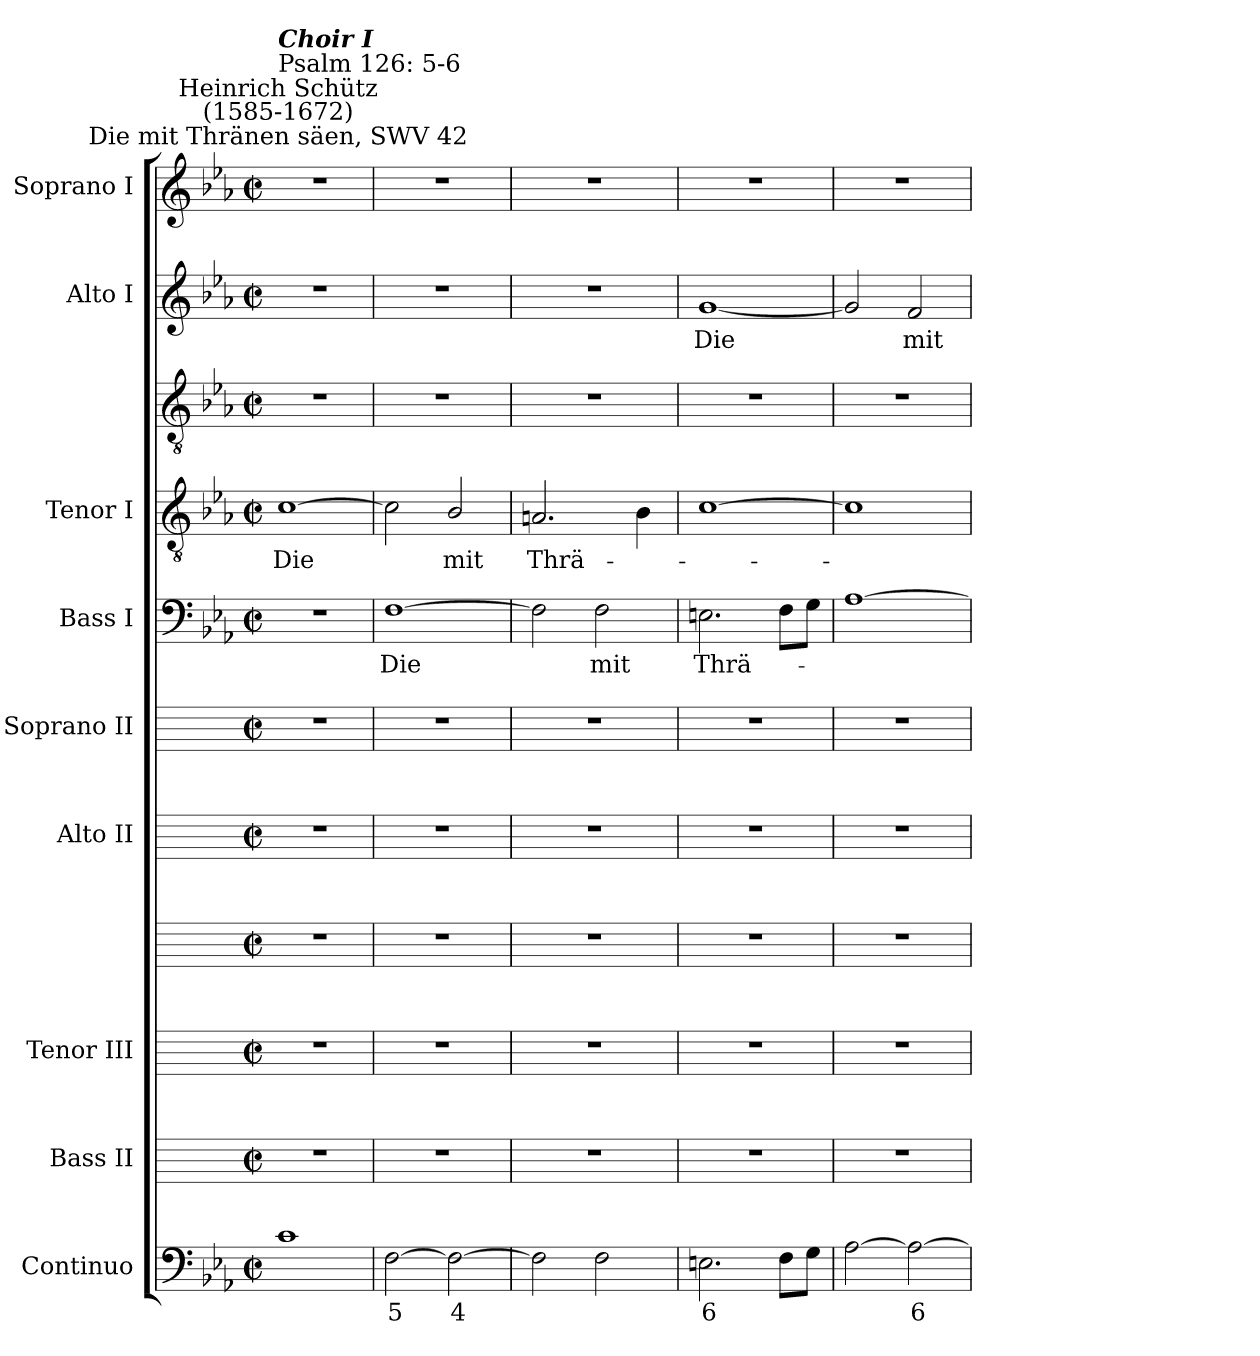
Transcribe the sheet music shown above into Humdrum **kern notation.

**kern	**text	**kern	**kern	**kern	**kern	**kern	**kern	**text	**kern	**text	**kern	**kern	**text	**kern
*part9	*part9	*part8	*part7	*part7	*part6	*part5	*part4	*part4	*part3	*part3	*part3	*part2	*part2	*part1
*staff11	*staff11	*staff10	*staff9	*staff8	*staff7	*staff6	*staff5	*staff5	*staff4	*staff4	*staff3	*staff2	*staff2	*staff1
*I"Continuo	*	*I"Bass II	*I"Tenor III	*	*I"Alto II	*I"Soprano II	*I"Bass I	*	*I"Tenor I	*	*	*I"Alto I	*	*I"Soprano I
*	*	*I'B	*I'T	*	*I'A	*I'S	*I'B	*	*I'T	*	*	*I'A	*	*I'S
*clefF4	*	*	*	*	*	*	*clefF4	*	*clefGv2	*	*clefGv2	*clefG2	*	*clefG2
*k[b-e-a-]	*	*	*	*	*	*	*k[b-e-a-]	*	*k[b-e-a-]	*	*k[b-e-a-]	*k[b-e-a-]	*	*k[b-e-a-]
*E-:	*	*	*	*	*	*	*E-:	*	*E-:	*	*E-:	*E-:	*	*E-:
*M2/2	*	*M2/2	*M2/2	*M2/2	*M2/2	*M2/2	*M2/2	*	*M2/2	*	*M2/2	*M2/2	*	*M2/2
*met(c|)	*	*met(c|)	*met(c|)	*met(c|)	*met(c|)	*met(c|)	*met(c|)	*	*met(c|)	*	*met(c|)	*met(c|)	*	*met(c|)
=1	=1	=1	=1	=1	=1	=1	=1	=1	=1	=1	=1	=1	=1	=1
!	!	!	!	!	!	!	!	!	!	!	!	!	!	!LO:TX:a:cj:t=Die mit Thränen säen, SWV 42
!	!	!	!	!	!	!	!	!	!	!	!	!	!	!LO:TX:a:cj:t=Heinrich Schütz\n(1585-1672)
!	!	!	!	!	!	!	!	!	!	!	!	!	!	!LO:TX:a:t=Psalm 126&colon; 5-6
!	!	!	!	!	!	!	!	!	!	!	!	!	!	!LO:TX:a:Bi:t=Choir I
!	!	!	!	!	!	!	!	!	!	!LO:LY:b	!	!	!	!
1c	.	1r	1r	1r	1r	1r	1r	.	[1c	Die	1r	1r	.	1r
=2	=2	=2	=2	=2	=2	=2	=2	=2	=2	=2	=2	=2	=2	=2
!	!LO:LY:b	!	!	!	!	!	!	!LO:LY:b	!	!	!	!	!	!
[2F\	5	1r	1r	1r	1r	1r	[1F	Die	2c]	.	1r	1r	.	1r
!	!LO:LY:b	!	!	!	!	!	!	!	!	!LO:LY:b	!	!	!	!
2F\_	4	.	.	.	.	.	.	.	2B-/	mit	.	.	.	.
=3	=3	=3	=3	=3	=3	=3	=3	=3	=3	=3	=3	=3	=3	=3
!	!	!	!	!	!	!	!	!	!	!LO:LY:b	!	!	!	!
2F\]	.	1r	1r	1r	1r	1r	2F]	.	2.An	Thrä-	1r	1r	.	1r
!	!	!	!	!	!	!	!	!LO:LY:b	!	!	!	!	!	!
2F\	.	.	.	.	.	.	2F	mit	.	.	.	.	.	.
.	.	.	.	.	.	.	.	.	4B-	.	.	.	.	.
=4	=4	=4	=4	=4	=4	=4	=4	=4	=4	=4	=4	=4	=4	=4
!	!LO:LY:b	!	!	!	!	!	!	!LO:LY:b	!	!	!	!	!LO:LY:b	!
2.En	6	1r	1r	1r	1r	1r	2.En	Thrä-	[1c	.	1r	[1g	Die	1r
8FL	.	.	.	.	.	.	8FL	.	.	.	.	.	.	.
8GJ	.	.	.	.	.	.	8GJ	.	.	.	.	.	.	.
=5	=5	=5	=5	=5	=5	=5	=5	=5	=5	=5	=5	=5	=5	=5
[2A-	.	1r	1r	1r	1r	1r	[1A-	.	1c]	.	1r	2g]	.	1r
!	!LO:LY:b	!	!	!	!	!	!	!	!	!	!	!	!LO:LY:b	!
2A-_	6	.	.	.	.	.	.	.	.	.	.	2f	mit	.
=	=	=	=	=	=	=	=	=	=	=	=	=	=	=
*-	*-	*-	*-	*-	*-	*-	*-	*-	*-	*-	*-	*-	*-	*-
